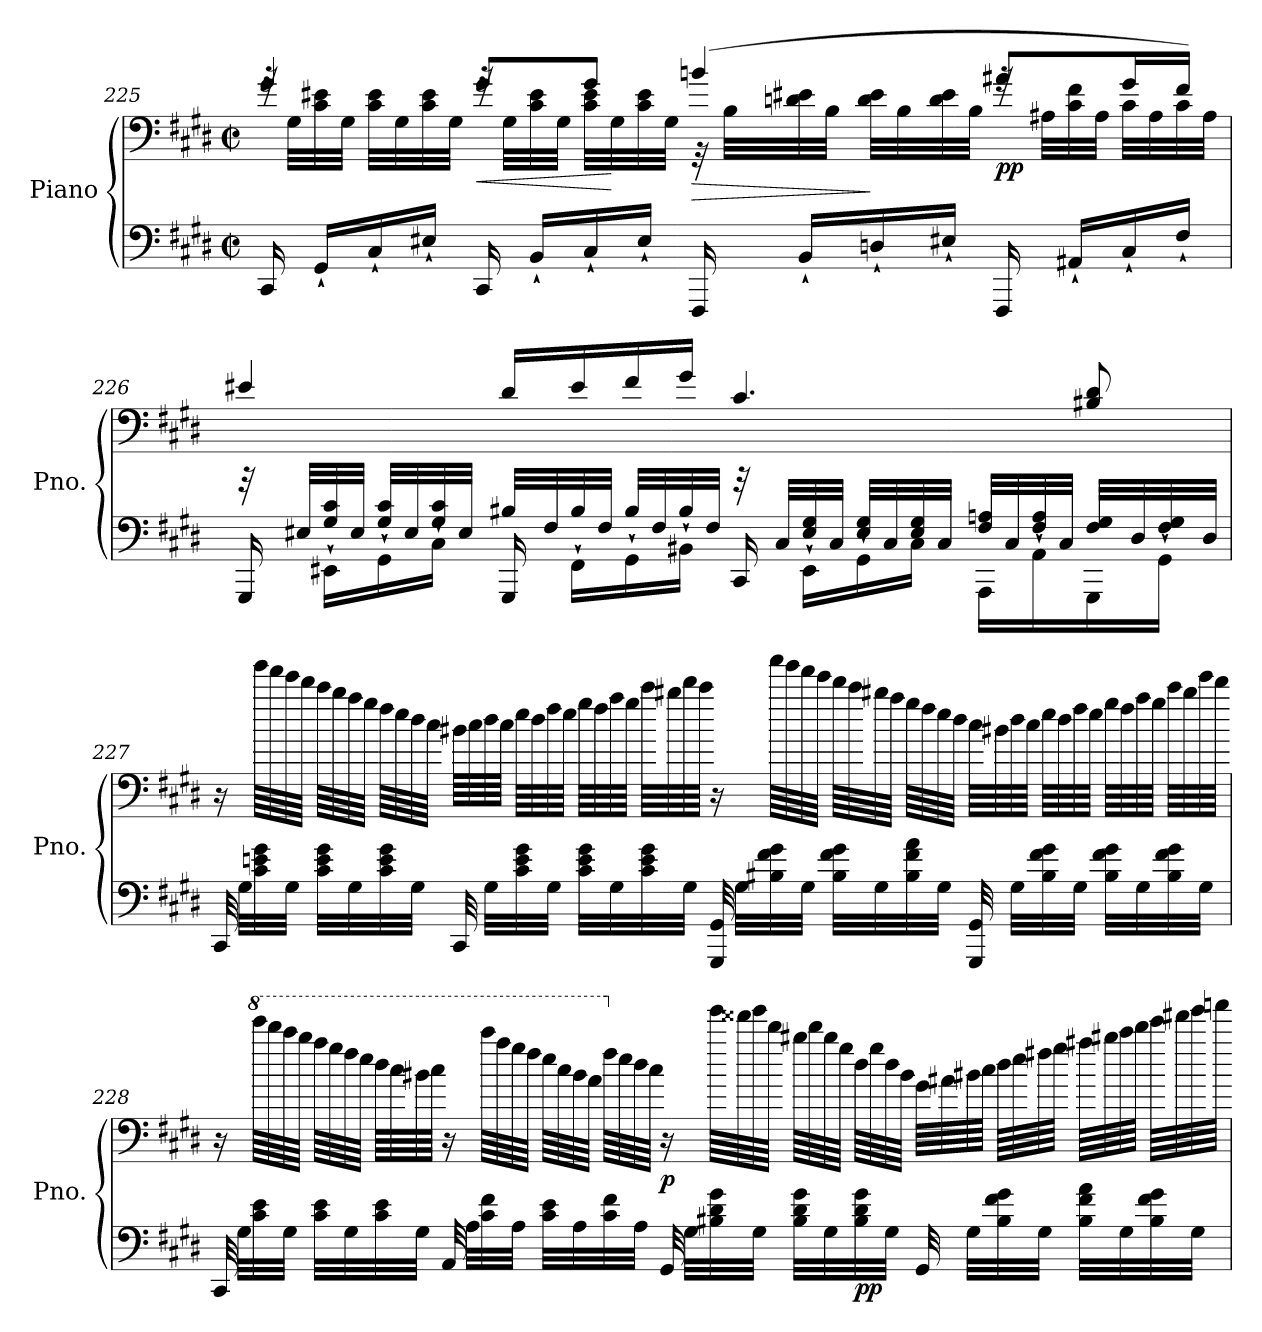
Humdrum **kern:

**kern	**kern	**dynam
*part1	*part1	*part1
*staff2	*staff1	*staff1/2
*I"Piano	*	*
*I'Pno.	*	*
!!LO:LB:g=z
*clefF4	*clefF4	*
*k[f#c#g#d#]	*k[f#c#g#d#]	*
*M2/2	*M2/2	*
*met(c|)	*met(c|)	*
=225	=225	=225
*	*^	*
16CC#/	4g#/	32rg	.
.	.	32G#\LLL	.
16GG#`/LL	.	32c#\ 32e#X\	.
.	.	32G#\JJJ	.
16C#`/	.	32c#\ 32e#\LLL	.
.	.	32G#\	.
16E#X`/JJ	.	32c#\ 32e#\	.
.	.	32G#\JJJ	.
!	!	!	!LO:HP:b
16CC#/	8g#/L	32rg	<
.	.	32G#\LLL	.
16BB`/LL	.	32c#\ 32e#\	.
.	.	32G#\JJJ	.
16C#`/	8g#/J	32c#\ 32e#\LLL	.
.	.	32G#\	[
16E#`/JJ	.	32c#\ 32e#\	.
.	.	32G#\JJJ	.
!	!	!	!LO:HP:b
16FFF#/	(4bn/	32r	>
.	.	32B\LLL	.
16BB`/LL	.	32dn\ 32e#X\	.
.	.	32B\JJJ	.
16Dn`/	.	32d\ 32e#\LLL	]
.	.	32B\	.
16E#X`/JJ	.	32d\ 32e#\	.
.	.	32B\JJJ	.
!	!	!	!LO:DY:b
16FFF#/	8a#X/L	32rg	pp
.	.	32A#X\LLL	.
16AA#X`/LL	.	32c#\ 32f#\	.
.	.	32A#\JJJ	.
16C#`/	16g#/L	32c#\LLL	.
.	.	32A#\	.
16F#`/JJ	16f#/JJ)	32c#\	.
.	.	32A#\JJJ	.
*	*v	*v	*
!!LO:PB:g=z
=226	=226	=226
*^	*	*
16GGG#/	32rg	4e#X/	.
.	32E#X/LLL	.	.
16EE#X`\LL	32G#/ 32c#/	.	.
.	32E#/JJJ	.	.
16GG#`\	32G#/ 32c#/LLL	.	.
.	32E#/	.	.
16C#`\JJ	32G#/ 32c#/	.	.
.	32E#/JJJ	.	.
16GGG#/	32B#X/LLL	16d#/LL	.
.	32F#/	.	.
16FF#`\LL	32B#/	16e#/	.
.	32F#/JJJ	.	.
16GG#`\	32B#/LLL	16f#/	.
.	32F#/	.	.
16BB#X`\JJ	32B#/	16g#/JJ	.
.	32F#/JJJ	.	.
16CC#/	32rg	4.c#/	.
.	32C#/LLL	.	.
16EE#`\LL	32E#/ 32G#/	.	.
.	32C#/JJJ	.	.
16GG#`\	32E#/ 32G#/LLL	.	.
.	32C#/	.	.
16C#`\JJ	32E#/ 32G#/	.	.
.	32C#/JJJ	.	.
16AAA\LL	32F#/ 32An/LLL	.	.
.	32C#/	.	.
16AA`\	32F#/ 32A/	.	.
.	32C#/JJJ	.	.
16GGG#\	32F#/ 32G#/LLL	8B#X/ 8d#/	.
.	32D#/	.	.
16GG#`\JJ	32F#/ 32G#/	.	.
.	32D#/JJJ	.	.
*v	*v	*	*
!!LO:LB:g=z
=227	=227	=227
32CC#/	16r	.
32G#\LLL	.	.
32c#\ 32en\ 32g#\	64ggg#\LLLL	.
.	64fff#\	.
32G#\JJJ	64eee\	.
.	64ddd#\JJJJ	.
32c#\ 32e\ 32g#\LLL	64ccc#\LLLL	.
.	64bb\	.
32G#\	64aa\	.
.	64gg#\JJJJ	.
32c#\ 32e\ 32g#\	64ff#\LLLL	.
.	64ee\	.
32G#\JJJ	64dd#\	.
.	64cc#\JJJJ	.
32CC#/	64b#X\LLLL	.
.	64cc#\	.
32G#\LLL	64dd#\	.
.	64cc#\JJJJ	.
32c#\ 32e\ 32g#\	64ee\LLLL	.
.	64dd#\	.
32G#\JJJ	64ff#\	.
.	64ee\JJJJ	.
32c#\ 32e\ 32g#\LLL	64gg#\LLLL	.
.	64ff#\	.
32G#\	64aa\	.
.	64gg#\JJJJ	.
32c#\ 32e\ 32g#\	64ccc#\LLLL	.
.	64bb#X\	.
32G#\JJJ	64ddd#\	.
.	64ccc#\JJJJ	.
32GGG#/ 32GG#/	16r	.
32G#\LLL	.	.
32B#X\ 32f#\ 32g#\	64aaa\LLLL	.
.	64ggg#\	.
32G#\JJJ	64fff#\	.
.	64eee\JJJJ	.
32B#\ 32f#\ 32g#\LLL	64ddd#\LLLL	.
.	64ccc#\	.
32G#\	64bb#X\	.
.	64aa\JJJJ	.
32B#\ 32f#\ 32a\	64gg#\LLLL	.
.	64ff#\	.
32G#\JJJ	64ee\	.
.	64dd#\JJJJ	.
32GGG#/ 32GG#/	64cc#\LLLL	.
.	64b#X\	.
32G#\LLL	64dd#\	.
.	64cc#\JJJJ	.
32B#\ 32f#\ 32g#\	64ee\LLLL	.
.	64dd#\	.
32G#\JJJ	64ff#\	.
.	64ee\JJJJ	.
32B#\ 32f#\ 32g#\LLL	64gg#\LLLL	.
.	64ff#\	.
32G#\	64aa\	.
.	64gg#\JJJJ	.
32B#\ 32f#\ 32g#\	64ccc#\LLLL	.
.	64bb#\	.
32G#\JJJ	64eee\	.
.	64ddd#\JJJJ	.
!!LO:LB:g=z
=228	=228	=228
32CC#/	16r	.
32G#\LLL	.	.
*	*8va	*
32c#\ 32e\	64eeee\LLLL	.
.	64dddd#\	.
32G#\JJJ	64cccc#\	.
.	64bbb\JJJJ	.
32c#\ 32e\LLL	64aaa\LLLL	.
.	64ggg#\	.
32G#\	64fff#\	.
.	64eee\JJJJ	.
32c#\ 32e\	64ddd#\LLLL	.
.	64ccc#\	.
32G#\JJJ	64bb#X\	.
.	64ccc#\JJJJ	.
32AA/	16r	.
32A\LLL	.	.
32c#\ 32f#\	64cccc#\LLLL	.
.	64aaa\	.
32A\JJJ	64ggg#\	.
.	64fff#\JJJJ	.
32c#\ 32e\LLL	64eee\LLLL	.
.	64ccc#\	.
32A\	64bb#\	.
.	64aa\JJJJ	.
*	*X8va	*
32c#\ 32f#\	64ff#\LLLL	.
.	64ee\	.
32A\JJJ	64dd#\	.
.	64cc#\JJJJ	.
!	!	!LO:DY:b
32GG#/	16r	p
32G#\LLL	.	.
32B#X\ 32d#\ 32g#\	64ggg#\LLLL	.
.	64fff##X\	.
32G#\JJJ	64ggg#\	.
.	64ddd#\JJJJ	.
32B#\ 32d#\ 32g#\LLL	64bb#X\LLLL	.
.	64ddd#\	.
32G#\	64bb#\	.
.	64gg#\JJJJ	.
!	!	!LO:DY:b=2
32B#\ 32d#\ 32g#\	64dd#\LLLL	pp
.	64gg#\	.
32G#\JJJ	64dd#\	.
.	64b#\JJJJ	.
32GG#/	64g#\LLLL	.
.	64a#X\	.
32G#\LLL	64b#X\	.
.	64cc#\JJJJ	.
32B#\ 32f#\ 32g#\	64dd#\LLLL	.
.	64ee\	.
32G#\JJJ	64ff#X\	.
.	64gg#\JJJJ	.
32B#\ 32f#\ 32a\LLL	64aa#X\LLLL	.
.	64bb#X\	.
32G#\	64ccc#\	.
.	64ddd#\JJJJ	.
32B#\ 32f#\ 32g#\	64eee\LLLL	.
.	64fff#X\	.
32G#\JJJ	64ggg#\	.
.	64aaan\JJJJ	.
=	=	=
*-	*-	*-
